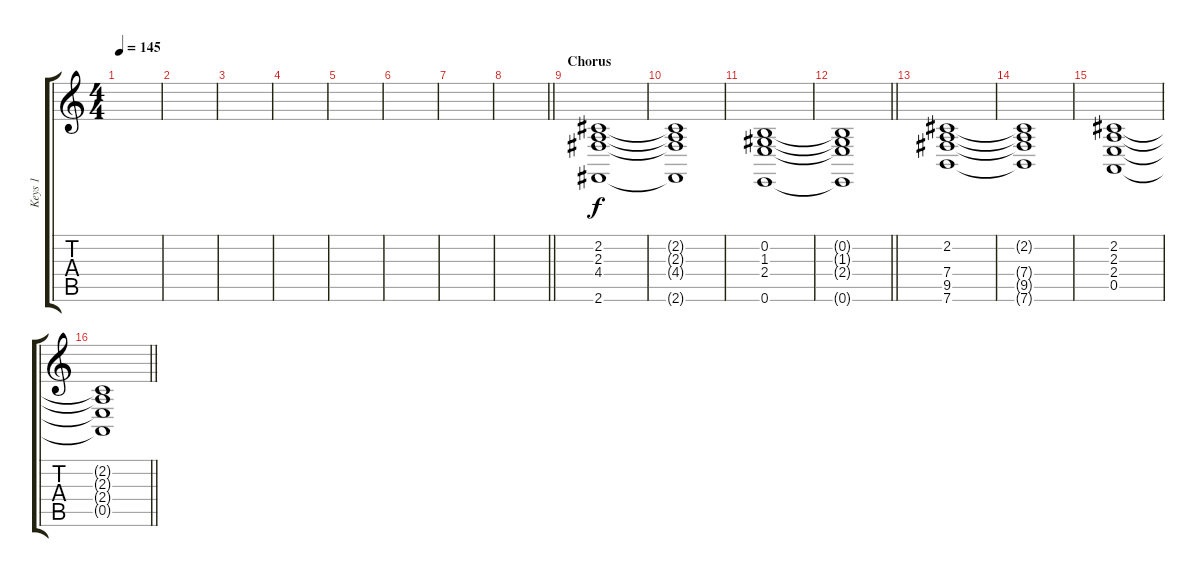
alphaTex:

\track ("Keys 1" "Keys 1") {instrument stringensemble1}
\staff {score tabs}
\tuning (E4 B3 G3 D3 A2 E2) {hide}
\ts (4 4)
\tempo 145
\clef g2
\ks c
|
|
|
|
|
|
|
\barLineRight lightlight
|
\section ("" "Chorus")
(2.2 2.3 4.4 2.6).1 |
(2.2{t} 2.3{t} 4.4{t} 2.6{t}).1 |
(0.2 1.3 2.4 0.6).1 |
\barLineRight lightlight
(0.2{t} 1.3{t} 2.4{t} 0.6{t}).1 |
(2.2 7.4 9.5 7.6).1 |
(2.2{t} 7.4{t} 9.5{t} 7.6{t}).1 |
(2.2 2.3 2.4 0.5).1 |
\barLineRight lightlight
(2.2{t} 2.3{t} 2.4{t} 0.5{t}).1
